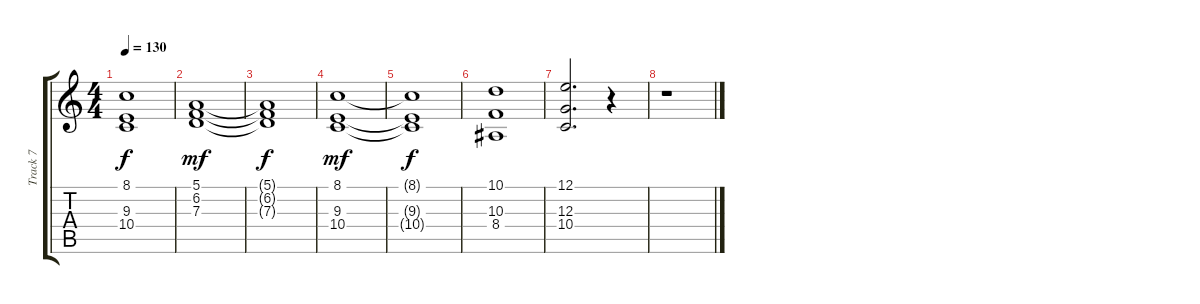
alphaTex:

\track ("Track 7" "Track 7") {instrument fx8scifi}
\staff {score tabs}
\tuning (E4 B3 G3 D3 A2 E2) {hide}
\ts (4 4)
\tempo 130
\clef g2
\ks c
(8.1{t} 9.3{t} 10.4{t}).1{dy f} |
(5.1 6.2 7.3).1{dy mf} |
(5.1{t} 6.2{t} 7.3{t}).1{dy f} |
(8.1 9.3 10.4).1{dy mf} |
(8.1{t} 9.3{t} 10.4{t}).1{dy f} |
(10.1 10.3 8.4).1 |
(12.1 12.3 10.4).2{d} r.4 |
r.1
